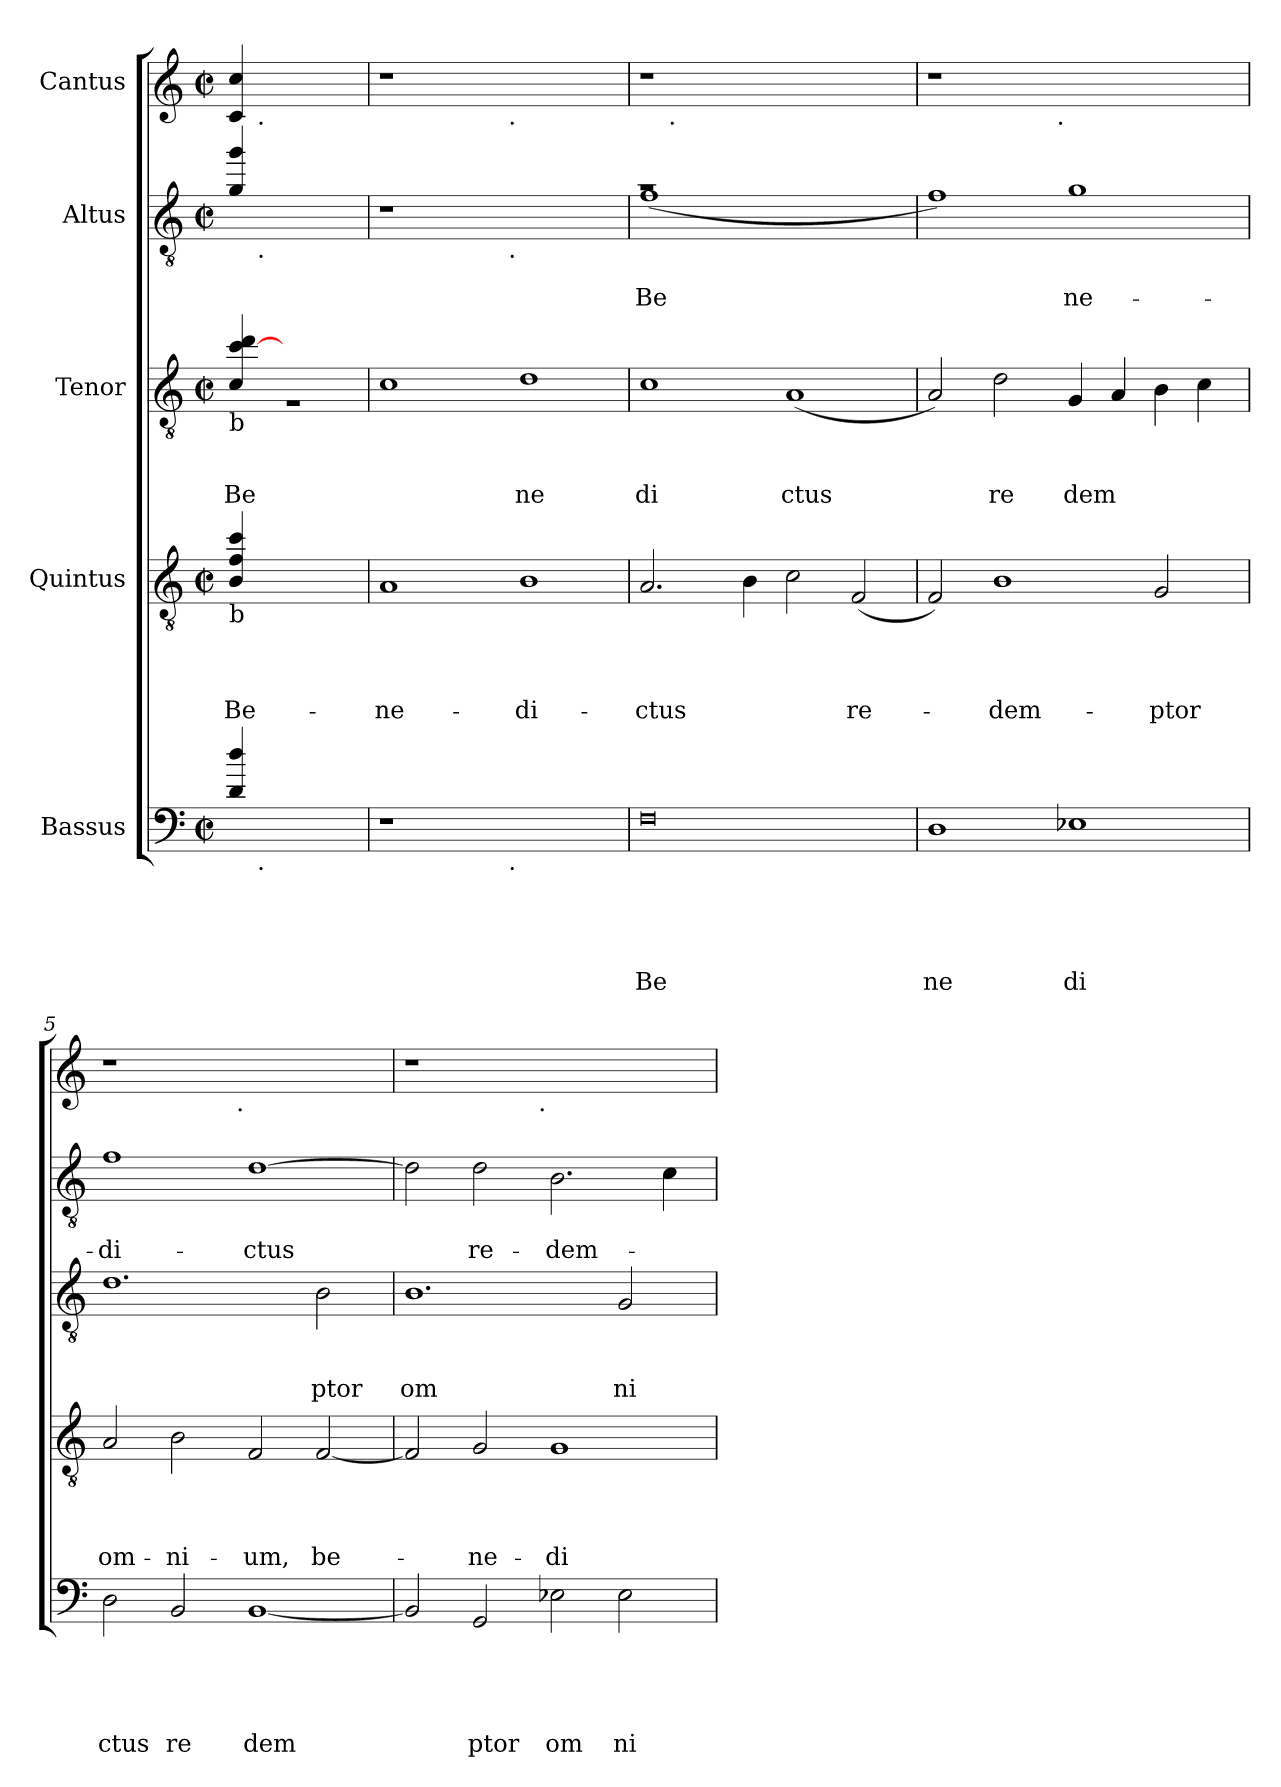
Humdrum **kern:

**kern	**text	**text	**text	**text	**text	**kern	**text	**text	**text	**text	**kern	**text	**text	**text	**kern	**text	**text	**kern
*part5	*part5	*part5	*part5	*part5	*part5	*part4	*part4	*part4	*part4	*part4	*part3	*part3	*part3	*part3	*part2	*part2	*part2	*part1
*staff5	*staff5	*staff5	*staff5	*staff5	*staff5	*staff4	*staff4	*staff4	*staff4	*staff4	*staff3	*staff3	*staff3	*staff3	*staff2	*staff2	*staff2	*staff1
*I"Bassus	*	*	*	*	*	*I"Quintus	*	*	*	*	*I"Tenor	*	*	*	*I"Altus	*	*	*I"Cantus
*clefF4	*	*	*	*	*	*clefGv2	*	*	*	*	*clefGv2	*	*	*	*clefGv2	*	*	*clefG2
*k[]	*	*	*	*	*	*k[]	*	*	*	*	*k[]	*	*	*	*k[]	*	*	*k[]
*C:	*	*	*	*	*	*C:	*	*	*	*	*C:	*	*	*	*C:	*	*	*C:
*M2/2	*	*	*	*	*	*M2/2	*	*	*	*	*M2/2	*	*	*	*M2/2	*	*	*M2/2
*met(c|)	*	*	*	*	*	*met(c|)	*	*	*	*	*met(c|)	*	*	*	*met(c|)	*	*	*met(c|)
=1	=1	=1	=1	=1	=1	=1	=1	=1	=1	=1	=1	=1	=1	=1	=1	=1	=1	=1
*	*	*	*	*	*	*	*	*	*	*	*^	*	*	*	*	*	*	*
!	!	!	!	!	!	!	!	!	!	!	!	!	!	!	!	!	!	!	!LO:TX:b:t=b
!	!	!	!	!	!	!	!	!	!	!	!	!	!	!	!	!LO:TX:b:t=b	!	!	!
!	!	!	!	!	!	!	!	!	!	!	!LO:TX:b:t=b	!	!	!	!	!	!	!	!
!	!	!	!	!	!	!LO:TX:b:t=b	!	!	!	!	!	!	!	!	!	!	!	!	!
!LO:TX:b:t=b	!	!	!	!	!	!	!	!	!	!	!	!	!	!	!	!	!	!	!
!	!	!	!	!	!	!	!	!	!	!LO:LY:b	!	!LO:N:vis=1	!	!	!LO:LY:b	!	!	!	!
*^	*	*	*	*	*	*	*	*	*	*	*	*	*	*	*	*^	*	*	*^
4d/ 4dd/	8ryy	.	.	.	.	.	4B/ 4f/ 4cc/	.	.	.	Be-	4c/ [>4cc/ 4dd/	1rA	.	.	Be	4g/ 4gg/	8ryy	.	.	4c/ 4cc/	8ryy
!	!	!	!	!	!	!	!	!	!	!	!	!	!	!	!	!	!	!	!	!	!	!LO:TX:b:t=.
!	!	!	!	!	!	!	!	!	!	!	!	!	!	!	!	!	!	!LO:TX:b:t=.	!	!	!	!
!	!LO:TX:b:t=.	!	!	!	!	!	!	!	!	!	!	!	!	!	!	!	!	!	!	!	!	!
.	2..ryy	.	.	.	.	.	.	.	.	.	.	.	.	.	.	.	.	2..ryy	.	.	.	2..ryy
2.ryy	.	.	.	.	.	.	2.ryy	.	.	.	.	2.ryy	.	.	.	.	2.ryy	.	.	.	2.ryy	.
*	*	*	*	*	*	*	*	*	*	*	*	*v	*v	*	*	*	*	*	*	*	*	*
=2	=2	=2	=2	=2	=2	=2	=2	=2	=2	=2	=2	=2	=2	=2	=2	=2	=2	=2	=2	=2	=2
!	!	!	!	!	!	!	!	!	!	!	!LO:LY:b	!	!	!	!	!	!	!	!	!	!
1r	2ryy	.	.	.	.	.	1A	.	.	.	-ne-	1c	.	.	.	1r	2ryy	.	.	1r	2ryy
.	4...ryy	.	.	.	.	.	.	.	.	.	.	.	.	.	.	.	4...ryy	.	.	.	4...ryy
!	!	!	!	!	!	!	!	!	!	!	!	!	!	!	!	!	!	!	!	!	!LO:TX:b:t=.
!	!	!	!	!	!	!	!	!	!	!	!	!	!	!	!	!	!LO:TX:b:t=.	!	!	!	!
!	!LO:TX:b:t=.	!	!	!	!	!	!	!	!	!	!	!	!	!	!	!	!	!	!	!	!
.	1ryy	.	.	.	.	.	.	.	.	.	.	.	.	.	.	.	1ryy	.	.	.	1ryy
!	!	!	!	!	!	!	!	!	!	!	!LO:LY:b	!	!	!	!LO:LY:b	!	!	!	!	!	!
1ryy	.	.	.	.	.	.	1B	.	.	.	-di-	1d	.	.	ne	1ryy	.	.	.	1ryy	.
.	32ryy	.	.	.	.	.	.	.	.	.	.	.	.	.	.	.	32ryy	.	.	.	32ryy
=3	=3	=3	=3	=3	=3	=3	=3	=3	=3	=3	=3	=3	=3	=3	=3	=3	=3	=3	=3	=3	=3
!	!	!	!	!	!	!LO:LY:b	!	!	!	!	!LO:LY:b	!	!	!	!LO:LY:b	!	!	!	!LO:LY:b	!	!
*v	*v	*	*	*	*	*	*	*	*	*	*	*	*	*	*	*	*	*	*	*	*
0F	.	.	.	.	Be	2.A/	.	.	.	-ctus	1c	.	.	di	1ra	(>1f	.	Be-	1r	8ryy
!	!	!	!	!	!	!	!	!	!	!	!	!	!	!	!	!	!	!	!	!LO:TX:b:t=.
.	.	.	.	.	.	.	.	.	.	.	.	.	.	.	.	.	.	.	.	1...ryy
.	.	.	.	.	.	4B\	.	.	.	.	.	.	.	.	.	.	.	.	.	.
!	!	!	!	!	!	!	!	!	!	!	!	!	!	!LO:LY:b	!	!	!	!	!	!
.	.	.	.	.	.	2c\	.	.	.	.	(<1A	.	.	ctus	1ryy	1ryy	.	.	1ryy	.
!	!	!	!	!	!	!	!	!	!	!LO:LY:b	!	!	!	!	!	!	!	!	!	!
.	.	.	.	.	.	(<2F/	.	.	.	re-	.	.	.	.	.	.	.	.	.	.
*	*	*	*	*	*	*	*	*	*	*	*	*	*	*	*v	*v	*	*	*	*
=4	=4	=4	=4	=4	=4	=4	=4	=4	=4	=4	=4	=4	=4	=4	=4	=4	=4	=4	=4
!	!	!	!	!	!LO:LY:b	!	!	!	!	!	!	!	!	!	!	!	!	!	!
1D	.	.	.	.	ne	2F/)	.	.	.	.	2A/)	.	.	.	1f)	.	.	1r	2ryy
!	!	!	!	!	!	!	!	!	!	!LO:LY:b	!	!	!	!LO:LY:b	!	!	!	!	!
.	.	.	.	.	.	1B	.	.	.	-dem-	2d\	.	.	re	.	.	.	.	4...ryy
!	!	!	!	!	!	!	!	!	!	!	!	!	!	!	!	!	!	!	!LO:TX:b:t=.
.	.	.	.	.	.	.	.	.	.	.	.	.	.	.	.	.	.	.	1ryy
!	!	!	!	!	!LO:LY:b	!	!	!	!	!	!	!	!	!LO:LY:b	!	!	!LO:LY:b	!	!
1E-X	.	.	.	.	di	.	.	.	.	.	4G/	.	.	dem	1g	.	-ne-	1ryy	.
.	.	.	.	.	.	.	.	.	.	.	4A/	.	.	.	.	.	.	.	.
!	!	!	!	!	!	!	!	!	!	!LO:LY:b	!	!	!	!	!	!	!	!	!
.	.	.	.	.	.	2G/	.	.	.	-ptor	4B\	.	.	.	.	.	.	.	.
.	.	.	.	.	.	.	.	.	.	.	4c\	.	.	.	.	.	.	.	.
.	.	.	.	.	.	.	.	.	.	.	.	.	.	.	.	.	.	.	32ryy
=5	=5	=5	=5	=5	=5	=5	=5	=5	=5	=5	=5	=5	=5	=5	=5	=5	=5	=5	=5
!	!	!	!	!	!LO:LY:b	!	!	!	!	!LO:LY:b	!	!	!	!	!	!	!LO:LY:b	!	!
2D\	.	.	.	.	ctus	2A/	.	.	.	om-	1.d	.	.	.	1f	.	-di-	1r	2ryy
!	!	!	!	!	!LO:LY:b	!	!	!	!	!LO:LY:b	!	!	!	!	!	!	!	!	!
2BB/	.	.	.	.	re	2B\	.	.	.	-ni-	.	.	.	.	.	.	.	.	4...ryy
!	!	!	!	!	!	!	!	!	!	!	!	!	!	!	!	!	!	!	!LO:TX:b:t=.
.	.	.	.	.	.	.	.	.	.	.	.	.	.	.	.	.	.	.	1ryy
!	!	!	!	!	!LO:LY:b	!	!	!	!	!LO:LY:b	!	!	!	!	!	!	!LO:LY:b	!	!
[<1BB	.	.	.	.	dem	2F/	.	.	.	-um,	.	.	.	.	[>1d	.	-ctus	1ryy	.
!	!	!	!	!	!	!	!	!	!	!LO:LY:b	!	!	!	!LO:LY:b	!	!	!	!	!
.	.	.	.	.	.	[<2F/	.	.	.	be-	2B\	.	.	ptor	.	.	.	.	.
.	.	.	.	.	.	.	.	.	.	.	.	.	.	.	.	.	.	.	32ryy
=6	=6	=6	=6	=6	=6	=6	=6	=6	=6	=6	=6	=6	=6	=6	=6	=6	=6	=6	=6
!	!	!	!	!	!	!	!	!	!	!	!	!	!	!LO:LY:b	!	!	!	!	!
2BB/]	.	.	.	.	.	2F/]	.	.	.	.	1.B	.	.	om	2d\]	.	.	1r	2ryy
!	!	!	!	!	!LO:LY:b	!	!	!	!	!LO:LY:b	!	!	!	!	!	!	!LO:LY:b	!	!
2GG/	.	.	.	.	ptor	2G/	.	.	.	-ne-	.	.	.	.	2d\	.	re-	.	4...ryy
!	!	!	!	!	!	!	!	!	!	!	!	!	!	!	!	!	!	!	!LO:TX:b:t=.
.	.	.	.	.	.	.	.	.	.	.	.	.	.	.	.	.	.	.	1ryy
!	!	!	!	!	!LO:LY:b	!	!	!	!	!LO:LY:b	!	!	!	!	!	!	!LO:LY:b	!	!
2E-\	.	.	.	.	om	1G	.	.	.	-di-	.	.	.	.	2.B\	.	-dem-	1ryy	.
!	!	!	!	!	!LO:LY:b	!	!	!	!	!	!	!	!	!LO:LY:b	!	!	!	!	!
2E-\	.	.	.	.	ni	.	.	.	.	.	2G/	.	.	ni	.	.	.	.	.
.	.	.	.	.	.	.	.	.	.	.	.	.	.	.	4c\	.	.	.	.
.	.	.	.	.	.	.	.	.	.	.	.	.	.	.	.	.	.	.	32ryy
*	*	*	*	*	*	*	*	*	*	*	*	*	*	*	*	*	*	*v	*v
=	=	=	=	=	=	=	=	=	=	=	=	=	=	=	=	=	=	=
*-	*-	*-	*-	*-	*-	*-	*-	*-	*-	*-	*-	*-	*-	*-	*-	*-	*-	*-
